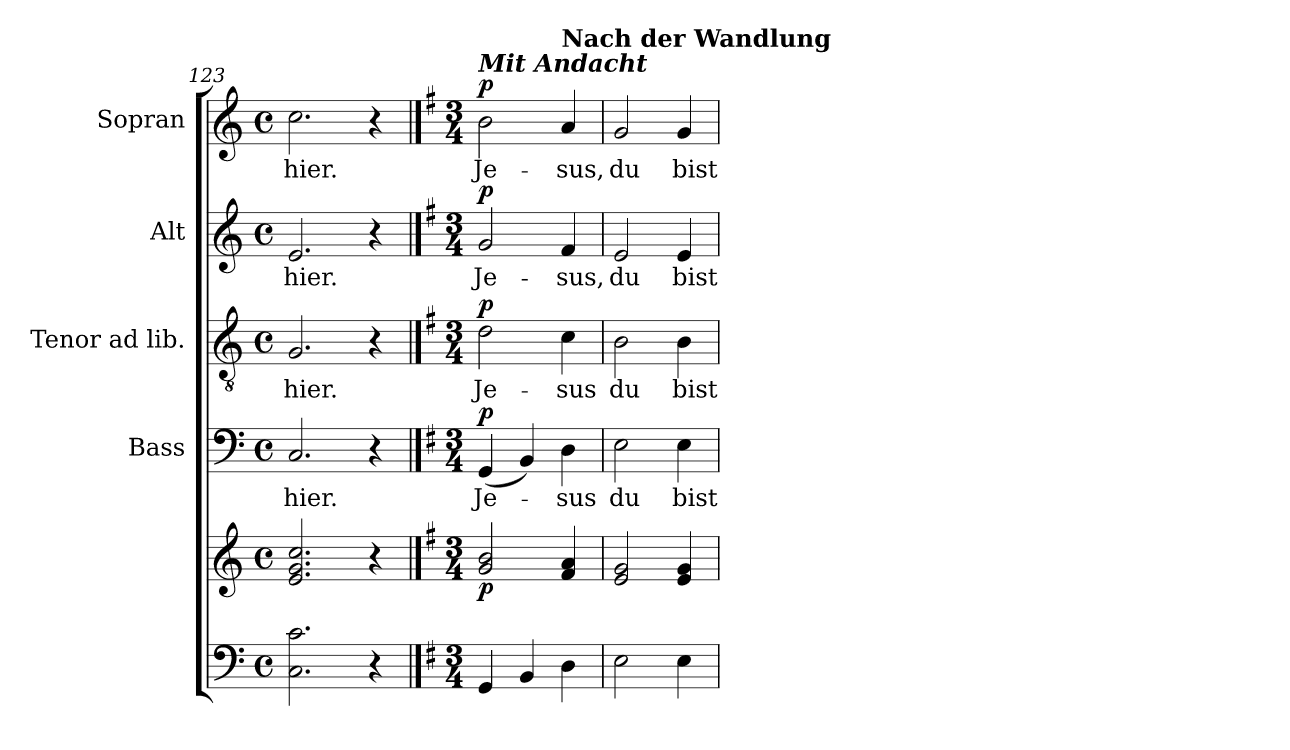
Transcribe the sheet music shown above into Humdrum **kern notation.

**kern	**kern	**dynam	**kern	**text	**dynam	**kern	**text	**dynam	**kern	**text	**dynam	**kern	**text	**dynam
*part5	*part5	*part5	*part4	*part4	*part4	*part3	*part3	*part3	*part2	*part2	*part2	*part1	*part1	*part1
*staff6	*staff5	*staff5/6	*staff4	*staff4	*staff4	*staff3	*staff3	*staff3	*staff2	*staff2	*staff2	*staff1	*staff1	*staff1
*	*	*	*I"Bass	*	*	*I"Tenor ad lib.	*	*	*I"Alt	*	*	*I"Sopran	*	*
*	*	*	*I'B.	*	*	*I'T.	*	*	*I'A.	*	*	*I'S.	*	*
*clefF4	*clefG2	*	*clefF4	*	*	*clefGv2	*	*	*clefG2	*	*	*clefG2	*	*
*k[]	*k[]	*	*k[]	*	*	*k[]	*	*	*k[]	*	*	*k[]	*	*
*C:	*C:	*	*C:	*	*	*C:	*	*	*C:	*	*	*C:	*	*
*M4/4	*M4/4	*	*M4/4	*	*	*M4/4	*	*	*M4/4	*	*	*M4/4	*	*
*met(c)	*met(c)	*	*met(c)	*	*	*met(c)	*	*	*met(c)	*	*	*met(c)	*	*
=123	=123	=123	=123	=123	=123	=123	=123	=123	=123	=123	=123	=123	=123	=123
!	!	!	!	!LO:LY:b	!	!	!LO:LY:b	!	!	!LO:LY:b	!	!	!LO:LY:b	!
2.C\ 2.c\	2.e/ 2.g/ 2.cc/	.	2.C/	hier.	.	2.G/	hier.	.	2.e/	hier.	.	2.cc\	hier.	.
4r	4r	.	4r	.	.	4r	.	.	4r	.	.	4r	.	.
!!LO:PB:g=z
==124	==124	==124	==124	==124	==124	==124	==124	==124	==124	==124	==124	==124	==124	==124
*k[f#]	*k[f#]	*	*k[f#]	*	*	*k[f#]	*	*	*k[f#]	*	*	*k[f#]	*	*
*G:	*G:	*	*G:	*	*	*G:	*	*	*G:	*	*	*G:	*	*
*M3/4	*M3/4	*	*M3/4	*	*	*M3/4	*	*	*M3/4	*	*	*M3/4	*	*
!	!	!	!	!	!	!	!	!	!	!	!	!LO:TX:a:Bi:t=Mit Andacht	!	!
!	!	!LO:DY:b	!	!LO:LY:b	!LO:DY:a	!	!LO:LY:b	!LO:DY:a	!	!LO:LY:b	!LO:DY:a	!	!LO:LY:b	!LO:DY:a
4GG/	2g/ 2b/	p	(<4GG/	Je-	p	2d\	Je-	p	2g/	Je-	p	2b\	Je-	p
4BB/	.	.	4BB/)	.	.	.	.	.	.	.	.	.	.	.
!	!	!	!	!	!	!	!	!	!	!	!	!LO:TX:a:B:t=Nach der Wandlung	!	!
!	!	!	!	!LO:LY:b	!	!	!LO:LY:b	!	!	!LO:LY:b	!	!	!LO:LY:b	!
4D\	4f#/ 4a/	.	4D\	-sus	.	4c\	-sus	.	4f#/	-sus,	.	4a/	-sus,	.
=125	=125	=125	=125	=125	=125	=125	=125	=125	=125	=125	=125	=125	=125	=125
!	!	!	!	!LO:LY:b	!	!	!LO:LY:b	!	!	!LO:LY:b	!	!	!LO:LY:b	!
2E\	2e/ 2g/	.	2E\	du	.	2B\	du	.	2e/	du	.	2g/	du	.
!	!	!	!	!LO:LY:b	!	!	!LO:LY:b	!	!	!LO:LY:b	!	!	!LO:LY:b	!
4E\	4e/ 4g/	.	4E\	bist	.	4B\	bist	.	4e/	bist	.	4g/	bist	.
=	=	=	=	=	=	=	=	=	=	=	=	=	=	=
*-	*-	*-	*-	*-	*-	*-	*-	*-	*-	*-	*-	*-	*-	*-
